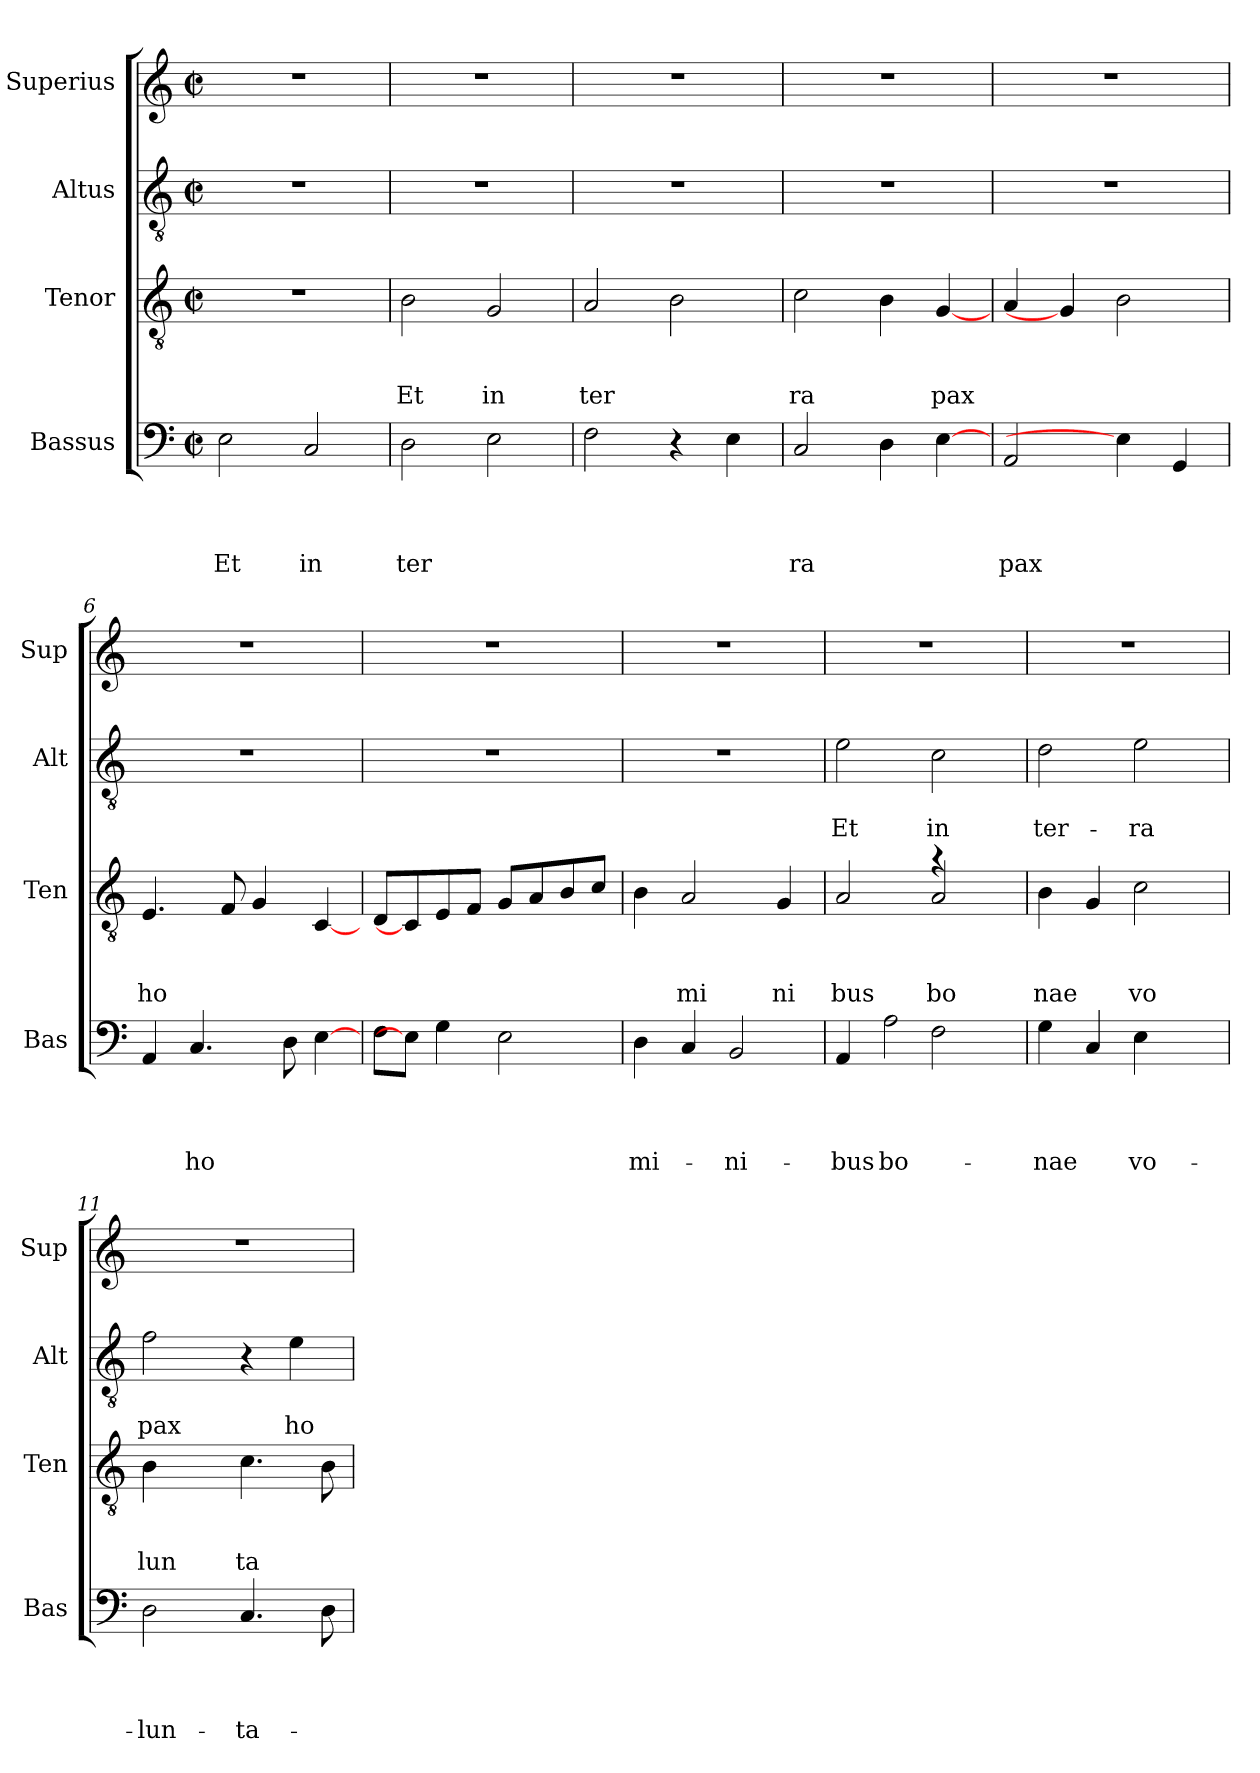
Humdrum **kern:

**kern	**text	**text	**text	**text	**kern	**text	**text	**text	**kern	**text	**text	**kern
*part4	*part4	*part4	*part4	*part4	*part3	*part3	*part3	*part3	*part2	*part2	*part2	*part1
*staff4	*staff4	*staff4	*staff4	*staff4	*staff3	*staff3	*staff3	*staff3	*staff2	*staff2	*staff2	*staff1
*I"Bassus	*	*	*	*	*I"Tenor	*	*	*	*I"Altus	*	*	*I"Superius
*I'Bas	*	*	*	*	*I'Ten	*	*	*	*I'Alt	*	*	*I'Sup
*clefF4	*	*	*	*	*clefGv2	*	*	*	*clefGv2	*	*	*clefG2
*k[]	*	*	*	*	*k[]	*	*	*	*k[]	*	*	*k[]
*C:	*	*	*	*	*C:	*	*	*	*C:	*	*	*C:
*M2/2	*	*	*	*	*M2/2	*	*	*	*M2/2	*	*	*M2/2
*met(c|)	*	*	*	*	*met(c|)	*	*	*	*met(c|)	*	*	*met(c|)
=1	=1	=1	=1	=1	=1	=1	=1	=1	=1	=1	=1	=1
!	!	!	!	!LO:LY:b	!	!	!	!	!	!	!	!
2E\	.	.	.	Et	1r	.	.	.	1r	.	.	1r
!	!	!	!	!LO:LY:b	!	!	!	!	!	!	!	!
2C/	.	.	.	in	.	.	.	.	.	.	.	.
=2	=2	=2	=2	=2	=2	=2	=2	=2	=2	=2	=2	=2
!	!	!	!	!LO:LY:b	!	!	!	!LO:LY:b	!	!	!	!
2D\	.	.	.	ter	2B\	.	.	Et	1r	.	.	1r
!	!	!	!	!	!	!	!	!LO:LY:b	!	!	!	!
2E\	.	.	.	.	2G/	.	.	in	.	.	.	.
=3	=3	=3	=3	=3	=3	=3	=3	=3	=3	=3	=3	=3
!	!	!	!	!	!	!	!	!LO:LY:b	!	!	!	!
2F\	.	.	.	.	2A/	.	.	ter	1r	.	.	1r
4r	.	.	.	.	2B\	.	.	.	.	.	.	.
4E\	.	.	.	.	.	.	.	.	.	.	.	.
=4	=4	=4	=4	=4	=4	=4	=4	=4	=4	=4	=4	=4
!	!	!	!	!LO:LY:b	!	!	!	!LO:LY:b	!LO:N:vis=1	!	!	!LO:N:vis=1
2C/	.	.	.	ra	2c\	.	.	ra	1r	.	.	1r
4D\	.	.	.	.	4B\	.	.	.	.	.	.	.
!	!	!	!	!	!	!	!	!LO:LY:b	!	!	!	!
[4E\	.	.	.	.	[4G/	.	.	pax	.	.	.	.
=5	=5	=5	=5	=5	=5	=5	=5	=5	=5	=5	=5	=5
!	!	!	!	!LO:LY:b	!	!	!	!	!LO:N:vis=1	!	!	!LO:N:vis=1
2AA/	.	.	.	pax	4A/	.	.	.	1r	.	.	1r
.	.	.	.	.	4G/]	.	.	.	.	.	.	.
4E\]	.	.	.	.	2B\	.	.	.	.	.	.	.
4GG/	.	.	.	.	.	.	.	.	.	.	.	.
=6	=6	=6	=6	=6	=6	=6	=6	=6	=6	=6	=6	=6
!	!	!	!	!	!	!	!	!LO:LY:b	!LO:N:vis=1	!	!	!LO:N:vis=1
4AA/	.	.	.	.	4.E/	.	.	ho	1r	.	.	1r
!	!	!	!	!LO:LY:b	!	!	!	!	!	!	!	!
4.C/	.	.	.	ho	.	.	.	.	.	.	.	.
.	.	.	.	.	8F/	.	.	.	.	.	.	.
.	.	.	.	.	4G/	.	.	.	.	.	.	.
8D\	.	.	.	.	.	.	.	.	.	.	.	.
[4E\	.	.	.	.	[4C/	.	.	.	.	.	.	.
=7	=7	=7	=7	=7	=7	=7	=7	=7	=7	=7	=7	=7
!	!	!	!	!	!	!	!	!	!LO:N:vis=1	!	!	!LO:N:vis=1
8F\L	.	.	.	.	8D/L	.	.	.	1r	.	.	1r
8E\J]	.	.	.	.	8C/]	.	.	.	.	.	.	.
4G\	.	.	.	.	8E/	.	.	.	.	.	.	.
.	.	.	.	.	8F/J	.	.	.	.	.	.	.
2E\	.	.	.	.	8G/L	.	.	.	.	.	.	.
.	.	.	.	.	8A/	.	.	.	.	.	.	.
.	.	.	.	.	8B/	.	.	.	.	.	.	.
.	.	.	.	.	8c/J	.	.	.	.	.	.	.
!!LO:LB:g=z
=8	=8	=8	=8	=8	=8	=8	=8	=8	=8	=8	=8	=8
!	!	!	!	!LO:LY:b	!	!	!	!	!	!	!	!
4D\	.	.	.	mi-	4B\	.	.	.	1r	.	.	1r
!	!	!	!	!	!	!	!	!LO:LY:b	!	!	!	!
4C/	.	.	.	.	2A/	.	.	mi	.	.	.	.
!	!	!	!	!LO:LY:b	!	!	!	!	!	!	!	!
2BB/	.	.	.	-ni-	.	.	.	.	.	.	.	.
!	!	!	!	!	!	!	!	!LO:LY:b	!	!	!	!
.	.	.	.	.	4G/	.	.	ni	.	.	.	.
=9	=9	=9	=9	=9	=9	=9	=9	=9	=9	=9	=9	=9
!	!	!	!	!LO:LY:b	!	!	!	!LO:LY:b	!	!	!LO:LY:b	!
*^	*	*	*	*	*^	*	*	*	*	*	*	*
4AA/	2ryy	.	.	.	-bus	2A/	2ryy	.	.	bus	2e\	.	Et	1r
!	!	!	!	!	!LO:LY:b	!	!	!	!	!	!	!	!	!
2A\	.	.	.	.	bo-	.	.	.	.	.	.	.	.	.
!	!	!	!	!	!	!	!	!	!	!LO:LY:b	!	!	!LO:LY:b	!
.	2F\	.	.	.	.	4ra	2A/	.	.	bo	2c\	.	in	.
4ryy	.	.	.	.	.	4ryy	.	.	.	.	.	.	.	.
*v	*v	*	*	*	*	*	*	*	*	*	*	*	*	*
*	*	*	*	*	*v	*v	*	*	*	*	*	*	*
=10	=10	=10	=10	=10	=10	=10	=10	=10	=10	=10	=10	=10
!	!	!	!	!LO:LY:b	!	!	!	!LO:LY:b	!	!	!LO:LY:b	!
4G\	.	.	.	-nae	4B\	.	.	nae	2d\	.	ter-	1r
4C/	.	.	.	.	4G/	.	.	.	.	.	.	.
!	!	!	!	!LO:LY:b	!	!	!	!LO:LY:b	!	!	!LO:LY:b	!
4E\	.	.	.	vo-	2c\	.	.	vo	2e\	.	-ra	.
4ryy	.	.	.	.	.	.	.	.	.	.	.	.
=11	=11	=11	=11	=11	=11	=11	=11	=11	=11	=11	=11	=11
!	!	!	!	!LO:LY:b	!	!	!	!LO:LY:b	!	!	!LO:LY:b	!
2D\	.	.	.	-lun-	4B\	.	.	lun	2f\	.	pax	1r
.	.	.	.	.	4ryy	.	.	.	.	.	.	.
!	!	!	!	!LO:LY:b	!	!	!	!LO:LY:b	!	!	!	!
4.C/	.	.	.	-ta-	4.c\	.	.	ta	4r	.	.	.
!	!	!	!	!	!	!	!	!	!	!	!LO:LY:b	!
.	.	.	.	.	.	.	.	.	4e\	.	ho-	.
8D\	.	.	.	.	8B\	.	.	.	.	.	.	.
=	=	=	=	=	=	=	=	=	=	=	=	=
*-	*-	*-	*-	*-	*-	*-	*-	*-	*-	*-	*-	*-
